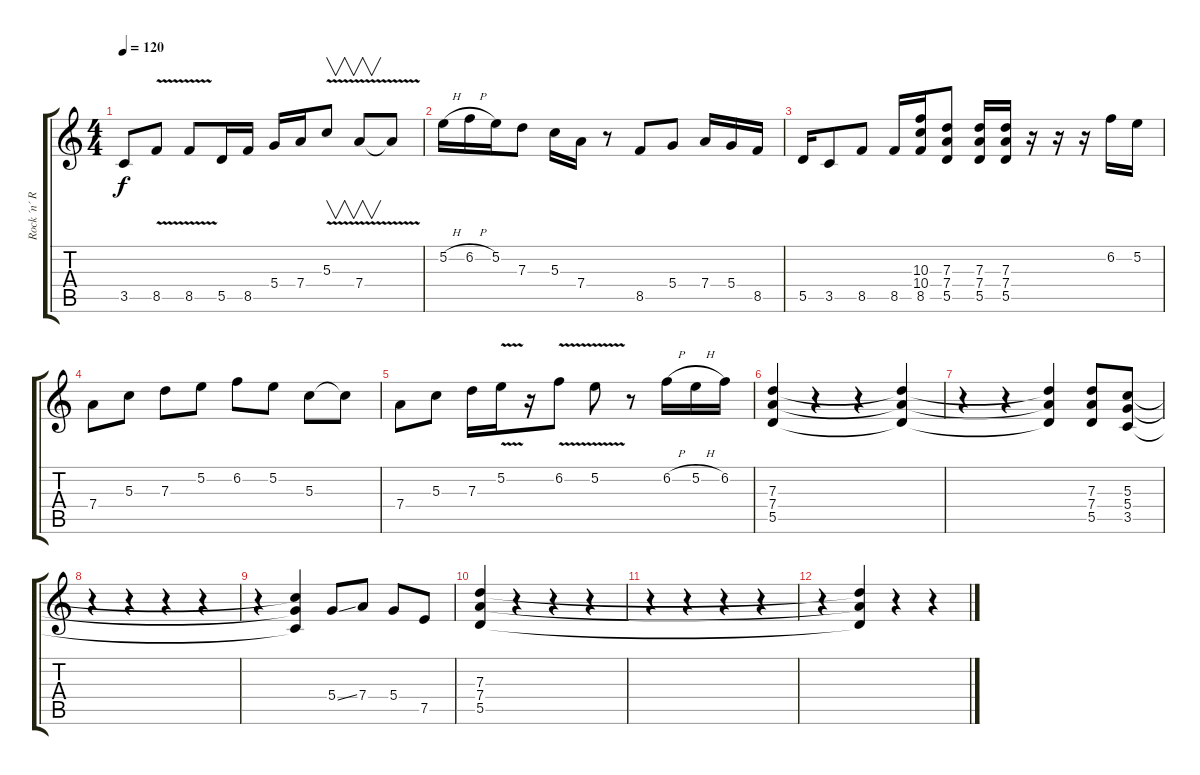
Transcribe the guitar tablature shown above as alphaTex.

\track ("Rock ´n´ Rolf " "Rock ´n´ R") {instrument distortionguitar}
\staff {score tabs}
\tuning (E4 B3 G3 D3 A2 E2) {hide}
\ts (4 4)
\tempo 120
\clef g2
\ks c
3.5.8{dy f} 8.5{v}.8 8.5{v}.8 5.5.16 8.5.16 5.4.16 7.4.16 5.3{v}.8{v} 7.4{v}.8{v} 7.4{t}.8 |
5.2{h}.16 6.2{h}.16 5.2.16 7.3.8 5.3.16 7.4.16 r.8 8.5.8 5.4.8 7.4.16 5.4.16 8.5.16 |
5.5.16 3.5.8 8.5.8 8.5.16 (10.3 10.4 8.5).16 (7.3 7.4 5.5).8 (7.3 7.4 5.5).16 (7.3 7.4 5.5).16 r.16 r.16 r.16 6.2.16 5.2.16 |
7.4.8 5.3.8 7.3.8 5.2.8 6.2.8 5.2.8 5.3.8 5.3{t}.8 |
7.4.8 5.3.8 7.3.16 5.2{v}.16 r.16 6.2{v}.8 5.2{v}.8 r.8 6.2{h}.16 5.2{h}.16 6.2.16 |
(7.3 7.4 5.5).4 r.4 r.4 (7.3{t} 7.4{t} 5.5{t}).4 |
r.4 r.4 (7.3{t} 7.4{t} 5.5{t}).4 (7.3 7.4 5.5).8 (5.3 5.4 3.5).8 |
r.4 r.4 r.4 r.4 |
r.4 (5.3{t} 5.4{t} 3.5{t}).4 5.4{ss}.8 7.4.8 5.4.8 7.5.8 |
(7.3 7.4 5.5).4 r.4 r.4 r.4 |
r.4 r.4 r.4 r.4 |
r.4 (7.3{t} 7.4{t} 5.5{t}).4 r.4 r.4
